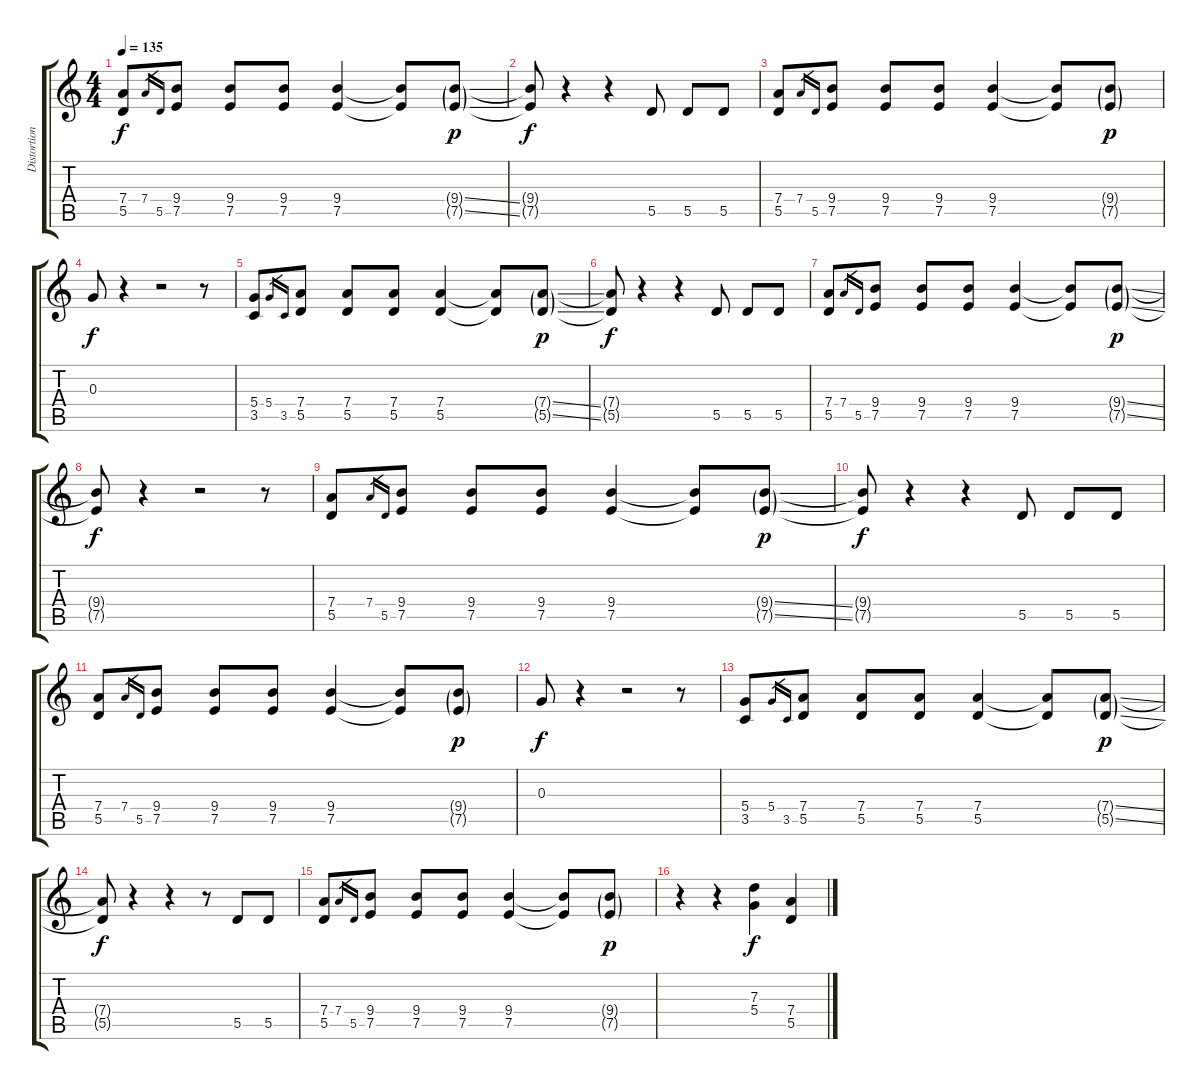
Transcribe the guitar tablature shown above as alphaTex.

\track ("Distortion" "Distortion") {instrument overdrivenguitar}
\staff {score tabs}
\tuning (E4 B3 G3 D3 A2 E2) {hide}
\ts (4 4)
\tempo 135
\clef g2
\ks c
(7.4 5.5).8{dy f} 7.4.16{gr} 5.5.16{gr} (9.4 7.5).8 (9.4 7.5).8 (9.4 7.5).8 (9.4 7.5).4 (9.4{t} 7.5{t}).8 (9.4{ss g} 7.5{ss g}).8{dy p} |
(9.4{t} 7.5{t}).8{dy f} r.4 r.4 5.5.8 5.5.8 5.5.8 |
(7.4 5.5).8 7.4.16{gr} 5.5.16{gr} (9.4 7.5).8 (9.4 7.5).8 (9.4 7.5).8 (9.4 7.5).4 (9.4{t} 7.5{t}).8 (9.4{g} 7.5{g}).8{dy p} |
0.3.8{dy f} r.4 r.2 r.8 |
(5.4 3.5).8 5.4.16{gr} 3.5.16{gr} (7.4 5.5).8 (7.4 5.5).8 (7.4 5.5).8 (7.4 5.5).4 (7.4{t} 5.5{t}).8 (7.4{ss g} 5.5{ss g}).8{dy p} |
(7.4{t} 5.5{t}).8{dy f} r.4 r.4 5.5.8 5.5.8 5.5.8 |
(7.4 5.5).8 7.4.16{gr} 5.5.16{gr} (9.4 7.5).8 (9.4 7.5).8 (9.4 7.5).8 (9.4 7.5).4 (9.4{t} 7.5{t}).8 (9.4{ss g} 7.5{ss g}).8{dy p} |
(9.4{t} 7.5{t}).8{dy f} r.4 r.2 r.8 |
(7.4 5.5).8 7.4.16{gr} 5.5.16{gr} (9.4 7.5).8 (9.4 7.5).8 (9.4 7.5).8 (9.4 7.5).4 (9.4{t} 7.5{t}).8 (9.4{ss g} 7.5{ss g}).8{dy p} |
(9.4{t} 7.5{t}).8{dy f} r.4 r.4 5.5.8 5.5.8 5.5.8 |
(7.4 5.5).8 7.4.16{gr} 5.5.16{gr} (9.4 7.5).8 (9.4 7.5).8 (9.4 7.5).8 (9.4 7.5).4 (9.4{t} 7.5{t}).8 (9.4{g} 7.5{g}).8{dy p} |
0.3.8{dy f} r.4 r.2 r.8 |
(5.4 3.5).8 5.4.16{gr} 3.5.16{gr} (7.4 5.5).8 (7.4 5.5).8 (7.4 5.5).8 (7.4 5.5).4 (7.4{t} 5.5{t}).8 (7.4{ss g} 5.5{ss g}).8{dy p} |
(7.4{t} 5.5{t}).8{dy f} r.4 r.4 r.8 5.5.8 5.5.8 |
(7.4 5.5).8 7.4.16{gr} 5.5.16{gr} (9.4 7.5).8 (9.4 7.5).8 (9.4 7.5).8 (9.4 7.5).4 (9.4{t} 7.5{t}).8 (9.4{g} 7.5{g}).8{dy p} |
r.4 r.4 (7.3 5.4).4{dy f} (7.4 5.5).4
